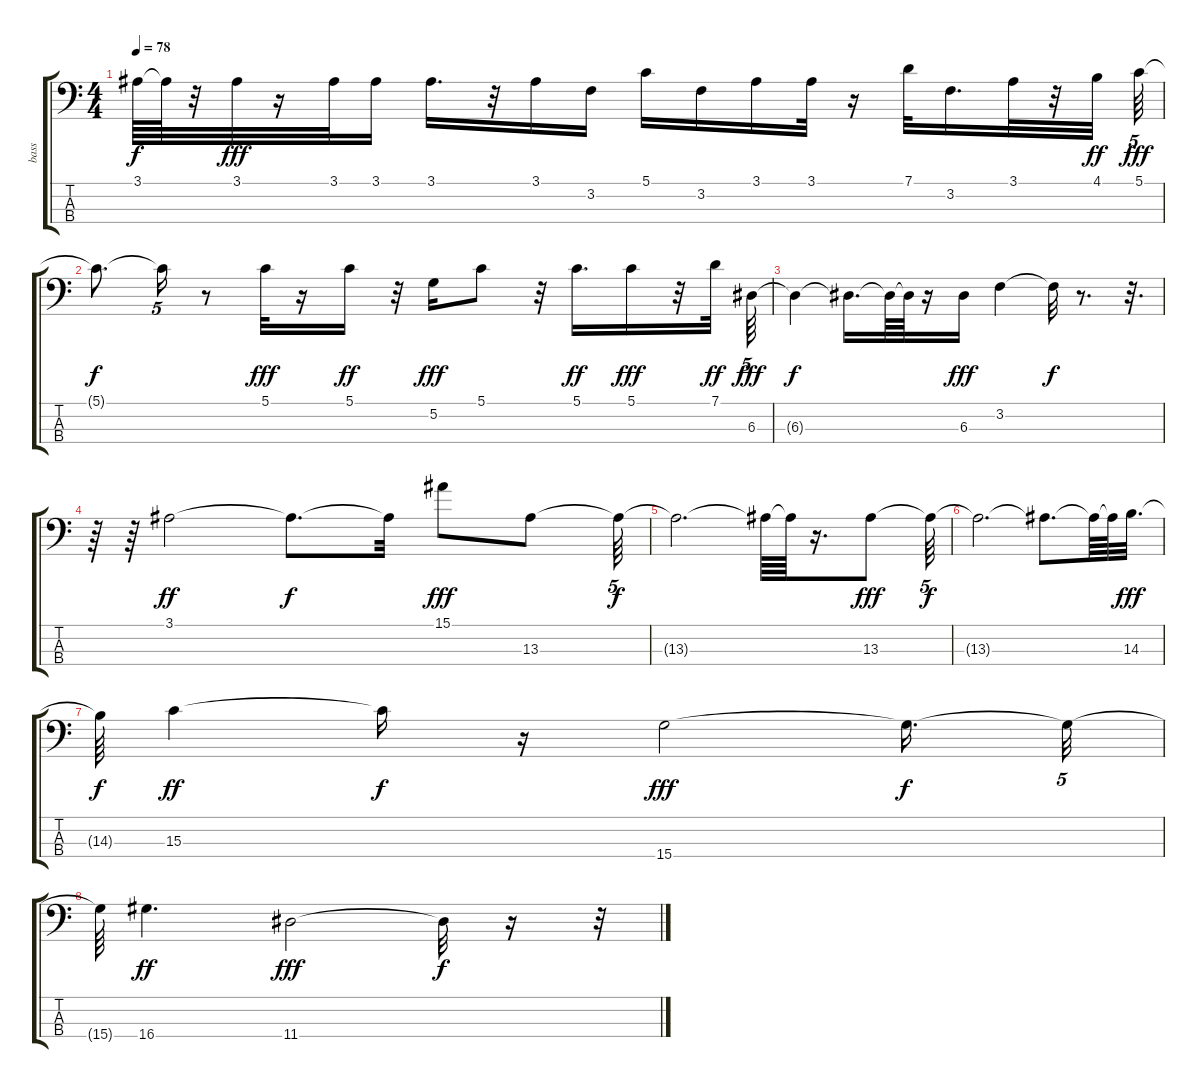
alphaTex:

\track ("bass" "bass") {instrument electricbassfinger}
\staff {score tabs}
\tuning (G2 D2 A1 E1) {hide}
\ts (4 4)
\tempo 78
\clef f4
\ks c
3.1{t}.64{dy f} 3.1{t}.64 r.32 3.1.32{dy fff} r.16 3.1.32 3.1.16 3.1.16{d} r.32 3.1.16 3.2.16 5.1.16 3.2.16 3.1.16 3.1.32 r.16 7.1.32 3.2.16{d} 3.1.32 r.32 4.1.32{dy ff} 5.1.64{tu (5 4) dy fff} |
5.1{t}.8{d dy f} 5.1{t}.16{tu (5 4)} r.8 5.1.32{dy fff} r.16 5.1.16{dy ff} r.32 5.2.16{dy fff} 5.1.8 r.32 5.1.16{d dy ff} 5.1.16{dy fff} r.32 7.1.32{dy ff} 6.3.64{tu (5 4) dy fff} |
6.3{t}.4{dy f} 6.3{t}.16{d} 6.3{t}.64 6.3{t}.64 r.16 6.3.16{dy fff} 3.2.4 3.2{t}.32{dy f} r.8{d} r.32{d} |
r.64 r.64 3.1.2{dy ff} 3.1{t}.8{d dy f} 3.1{t}.32 15.1.8{dy fff} 13.3.8 13.3{t}.64{tu (5 4) dy f} |
13.3{t}.2{d} 13.3{t}.64 13.3{t}.64 r.16{d} 13.3.8{dy fff} 13.3{t}.64{tu (5 4) dy f} |
13.3{t}.2{d} 13.3{t}.8{d} 13.3{t}.64 13.3{t}.64 14.3.32{d dy fff} |
14.3{t}.64{dy f} 15.3.4{dy ff} 15.3{t}.16{dy f} r.16 15.4.2{dy fff} 15.4{t}.16{d dy f} 15.4{t}.32{tu (5 4)} |
15.4{t}.64 16.4.4{d dy ff} 11.4.2{dy fff} 11.4{t}.32{dy f} r.16 r.32{tu (5 4)}
